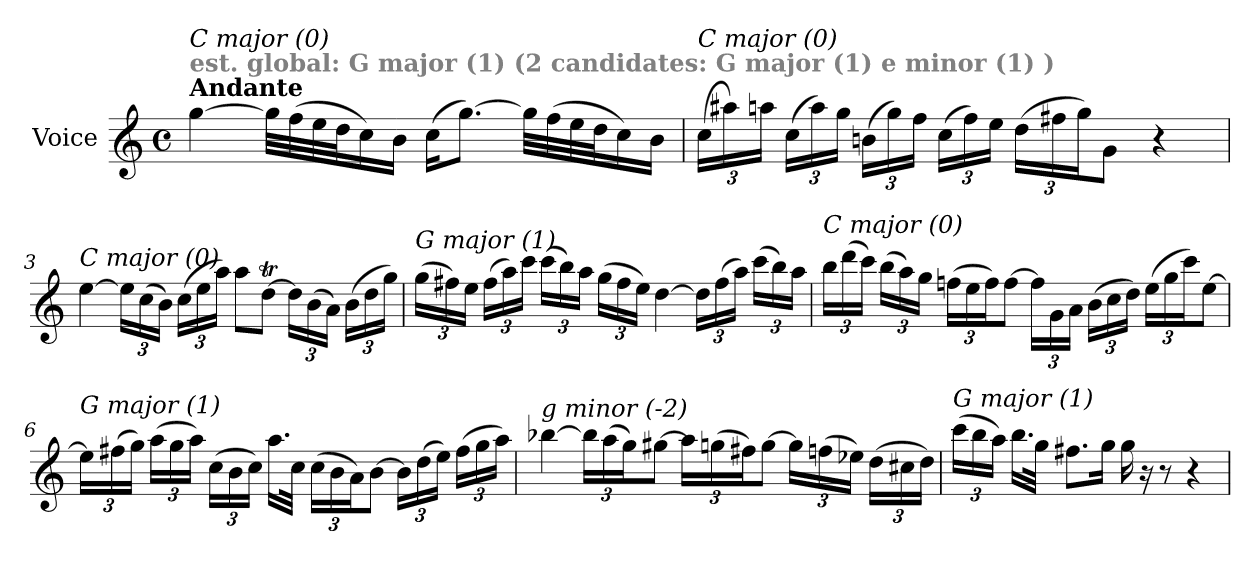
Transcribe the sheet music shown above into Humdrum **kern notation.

**kern
*part1
*staff1
*I"Voice
*clefG2
*k[]
*C:
*M4/4
*met(c)
=1
!LO:TX:a:B:t=Andante
!LO:TX:a:B:color=#808080:t=est. global&colon; G major (1) (2 candidates&colon; G major (1) e minor (1) )
!LO:TX:i:t=C major (0)
[4gg\
32gg\LLL]
(>32ff\
32ee\
32dd\J
16cc\)
16b\JJ
(>16cc\KL
[8.gg\J)
32gg\LLL]
(>32ff\
32ee\
32dd\J
16cc\)
16b\JJ
=2
!LO:TX:i:t=C major (0)
(>24cc\LL
24aa#Xi\)
24aa\JJ
*Xbrackettup
(>24cc\LL
24aa\)
24gg\JJ
*brackettup
(>24bn\LL
24gg\)
24ff\JJ
(>24cc\LL
24ff\)
24ee\JJ
(>24dd\LL
24ff#X\
24gg\J)
8g\J
4r
!!LO:LB:g=z
=3
!LO:TX:i:t=C major (0)
[4ee\
*Xbrackettup
24ee\LL]
(>24cc\
24b\JJ)
(>24cc\LL
24ee\
24aa\JJ)
8aa\L
[8ddT\J
*brackettup
24dd\LL]
(>24b\
24a\JJ)
(>24b\LL
24dd\
24gg\JJ)
=4
!LO:TX:i:t=G major (1)
(>24gg\LL
24ff#X\)
24ee\JJ
*Xbrackettup
(>24ff#\LL
24aa\)
24ccc\JJ
*brackettup
(>24ccc\LL
24bb\)
24aa\JJ
*Xbrackettup
(>24gg\LL
24ff#\
24ee\JJ)
[4dd\
*brackettup
24dd\LL]
(>24ff#\
24aa\JJ)
*Xbrackettup
(>24ccc\LL
24bb\)
24aa\JJ
!!LO:LB:g=z
=5
*brackettup
!LO:TX:i:t=C major (0)
24bb\LL
(>24ddd\
24ccc\JJ)
*Xbrackettup
(>24bb\LL
24aa\)
24gg\JJ
*brackettup
(>24ffn\LL
24ee\
24ff\J)
[8ff\J
24ff\LL]
24g\
24a\JJ
(>24b\LL
24cc\
24dd\JJ)
(>24ee\LL
24gg\
24ccc\J)
[8ee\J
!!LO:LB:g=z
=6
*Xbrackettup
!LO:TX:i:t=G major (1)
24ee\LL]
(>24ff#X\
24gg\JJ)
*brackettup
(>24aa\LL
24gg\
24aa\JJ)
*Xbrackettup
(>24cc\LL
24b\
24cc\JJ)
16.aa\LL
32cc\JJk
*brackettup
(>24cc\LL
24b\
24a\J)
[8b\J
*Xbrackettup
24b\LL]
(>24dd\
24ee\JJ)
*brackettup
(>24ff#\LL
24gg\
24aa\JJ)
!!LO:LB:g=z
=7
!LO:TX:i:t=g minor (-2)
[4bb-X\
24bb-\LL]
(>24aa\
24gg\J)
[8gg#Xi\J
24aa-\LL]
(>24gg\
24ff#X\J)
[8gg\J
24gg\LL]
(>24ffn\
24ee-X\JJ)
(>24dd\LL
24cc#X\
24dd\JJ)
=8
!LO:TX:i:t=G major (1)
(>24ccc\LL
24bb\
24aa\JJ)
16.bb\LL
32gg\JJk
8.ff#X\L
16gg\Jk
16gg\
16r
8r
4r
=
*-
